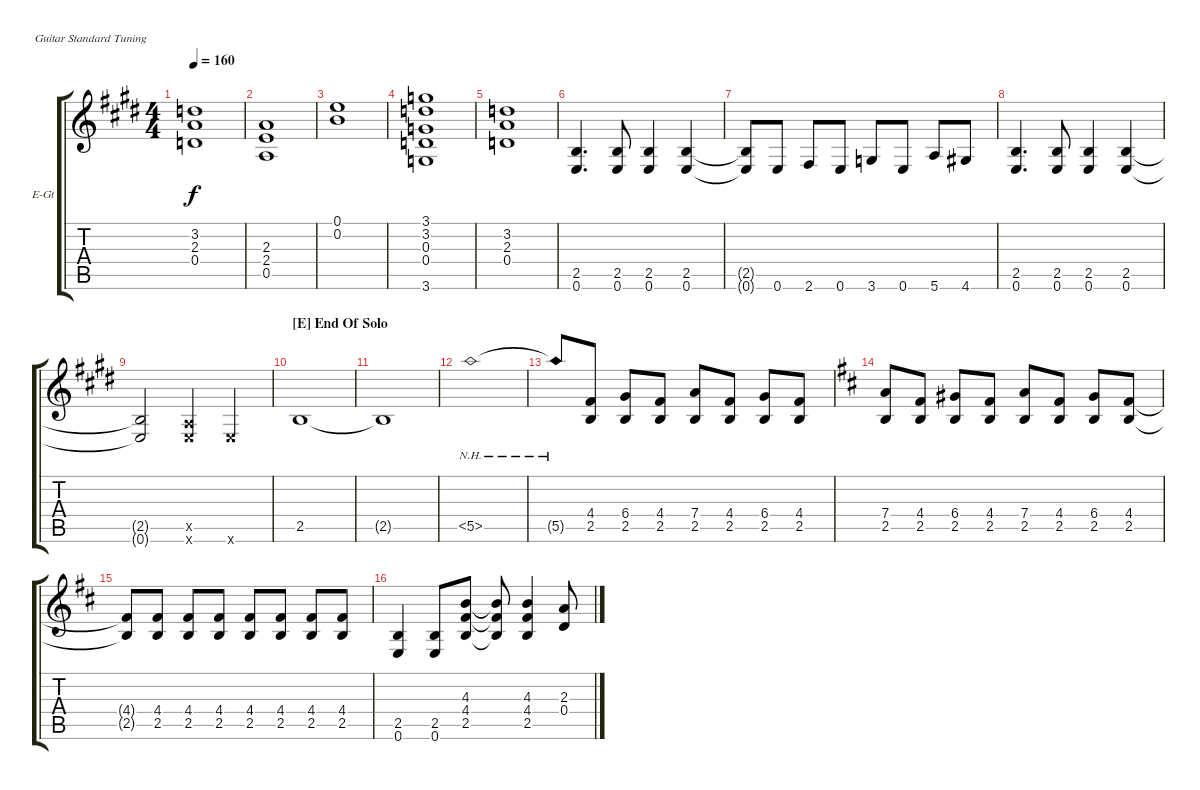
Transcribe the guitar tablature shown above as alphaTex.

\defaultSystemsLayout 4
\bracketExtendMode groupsimilarinstruments
\firstSystemTrackNameOrientation horizontal
\otherSystemsTrackNameOrientation horizontal
\track ("Rhythm Guitar 1" "E-Gt") {instrument distortionguitar}
\staff {score tabs}
\tuning (E4 B3 G3 D3 A2 E2)
\ts (4 4)
\tempo 160
\clef g2
\scale
0.333333
\ks e
(3.2 2.3 0.4).1{dy f} |
\scale
0.333333 (2.3 2.4 0.5).1 |
\scale
0.333333 (0.1 0.2).1 |
\scale
0.333333 (3.1 3.2 0.3 0.4 3.6).1 |
\scale
0.333333 (3.2 2.3 0.4).1 |
\scale
0.333333 (2.5 0.6).4{d} (2.5 0.6).8 (2.5 0.6).4 (2.5 0.6).4 |
\scale
0.333333 (2.5{t} 0.6{t}).8 0.6.8 2.6.8 0.6.8 3.6.8 0.6.8 5.6.8 4.6.8 |
\scale
0.333333 (2.5 0.6).4{d} (2.5 0.6).8 (2.5 0.6).4 (2.5 0.6).4 |
\scale
0.333333 (2.5{t} 0.6{t}).2 (0.5{x} 0.6{x}).4 0.6{x}.4 |
\section ("E" "End Of Solo")
\scale
0.333333 2.5.1 |
\scale
0.333333 2.5{t}.1 |
\scale
0.251029 5.5{nh}.1 |
\scale
0.251029 5.5{nh t}.8 (4.4 2.5).8 (6.4 2.5).8 (4.4 2.5).8 (7.4 2.5).8 (4.4 2.5).8 (6.4 2.5).8 (4.4 2.5).8 |
\scale
0.497942
\ks d
(7.4 2.5).8 (4.4 2.5).8 (6.4 2.5).8 (4.4 2.5).8 (7.4 2.5).8 (4.4 2.5).8 (6.4 2.5).8 (4.4 2.5).8 |
\scale
0.333333 (4.4{t} 2.5{t}).8 (4.4 2.5).8 (4.4 2.5).8 (4.4 2.5).8 (4.4 2.5).8 (4.4 2.5).8 (4.4 2.5).8 (4.4 2.5).8 |
\scale
0.333333 (2.5 0.6).4 (2.5 0.6).8 (4.3 4.4 2.5).8 (4.3{t} 4.4{t} 2.5{t}).8 (4.3 4.4 2.5).4 (2.3 0.4).8
